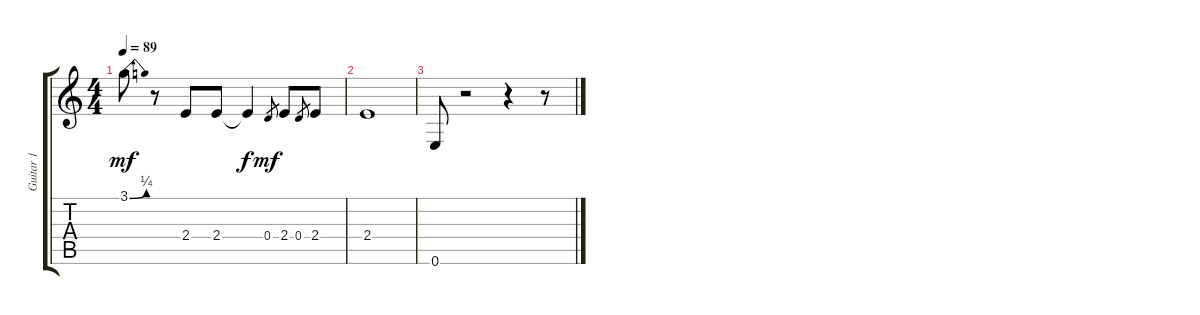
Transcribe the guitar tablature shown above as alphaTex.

\track ("Guitar 1" "Guitar 1") {instrument acousticguitarsteel}
\staff {score tabs}
\tuning (E4 B3 G3 D3 A2 E2) {hide}
\ts (4 4)
\tempo 89
\clef g2
\ks c
3.1{be (bend 0 0 60 1)}.8{dy mf} r.8 2.4.8 2.4.8 2.4{t}.4{dy f} 0.4.8{gr dy mf} 2.4.8 0.4.8{gr} 2.4.8 |
2.4.1 |
0.6.8 r.2 r.4 r.8
